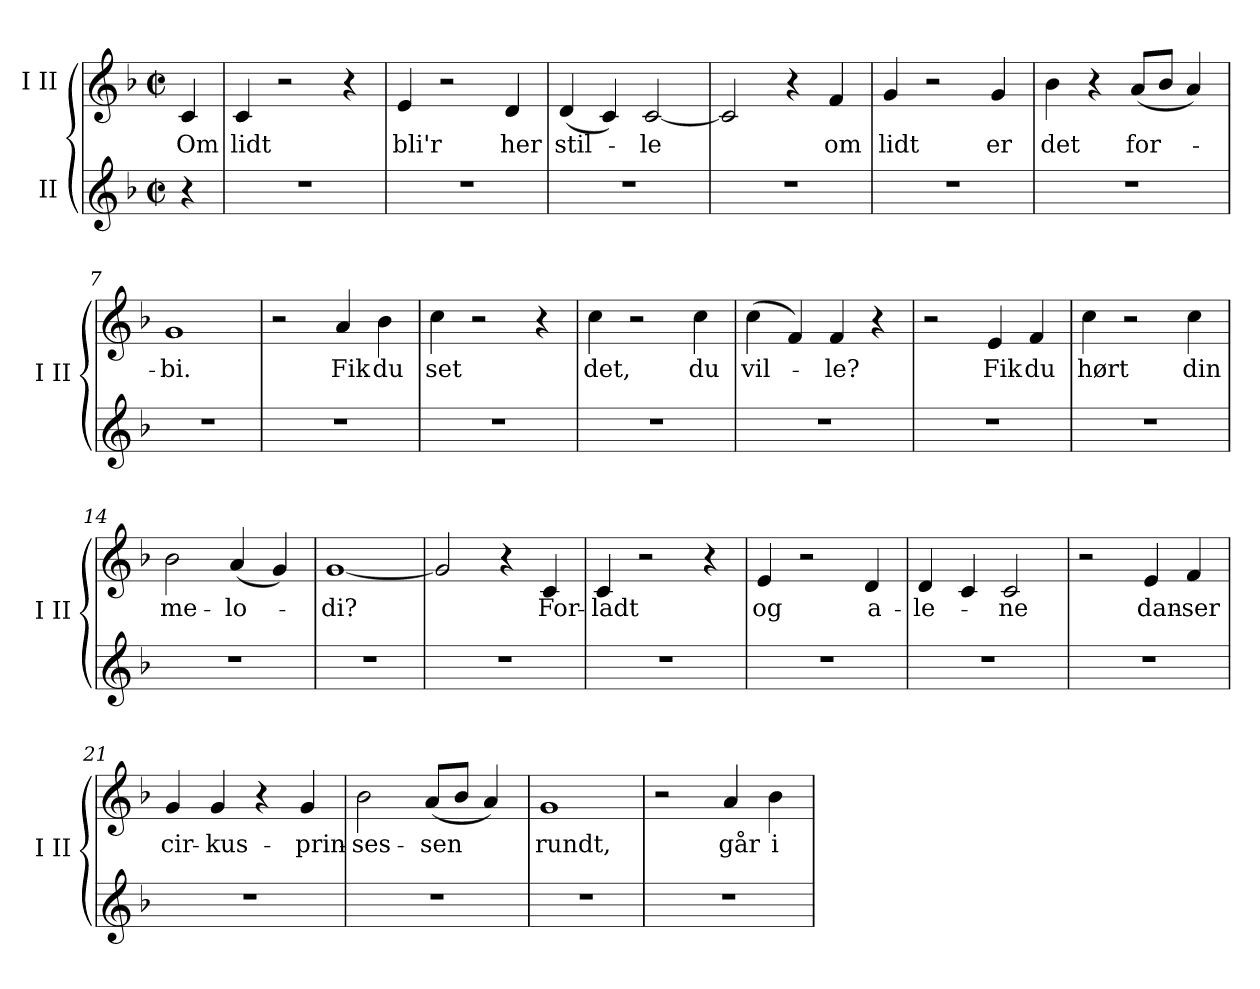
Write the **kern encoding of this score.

**kern	**kern	**text
*part2	*part1	*part1
*staff2	*staff1	*staff1
*I"II	*I"I II	*
*	*I'I II	*
*clefG2	*clefG2	*
*k[b-]	*k[b-]	*
*M2/2	*M2/2	*
*met(c|)	*met(c|)	*
=	=	=
!	!	!LO:LY:b
4r	4c/	Om
=1	=1	=1
!	!	!LO:LY:b
1r	4c/	lidt
.	2r	.
.	4r	.
=2	=2	=2
!	!	!LO:LY:b
1r	4e/	bli'r
.	2r	.
!	!	!LO:LY:b
.	4d/	her
=3	=3	=3
!	!	!LO:LY:b
1r	(<4d/	stil-
.	4c/)	.
!	!	!LO:LY:b
.	[2c/	-le
=4	=4	=4
1r	2c/]	.
.	4r	.
!	!	!LO:LY:b
.	4f/	om
=5	=5	=5
!	!	!LO:LY:b
1r	4g/	lidt
.	2r	.
!	!	!LO:LY:b
.	4g/	er
=6	=6	=6
!	!	!LO:LY:b
1r	4b-\	det
.	4r	.
!	!	!LO:LY:b
.	(<8a/L	for-
.	8b-/J	.
.	4a/)	.
=7	=7	=7
!	!	!LO:LY:b
1r	1g	-bi.
=8	=8	=8
1r	2r	.
!	!	!LO:LY:b
.	4a/	Fik
!	!	!LO:LY:b
.	4b-\	du
=9	=9	=9
!	!	!LO:LY:b
1r	4cc\	set
.	2r	.
.	4r	.
!!LO:LB:g=z
=10	=10	=10
!	!	!LO:LY:b
1r	4cc\	det,
.	2r	.
!	!	!LO:LY:b
.	4cc\	du
=11	=11	=11
!	!	!LO:LY:b
1r	(>4cc\	vil-
.	4f/)	.
!	!	!LO:LY:b
.	4f/	-le?
.	4r	.
=12	=12	=12
1r	2r	.
!	!	!LO:LY:b
.	4e/	Fik
!	!	!LO:LY:b
.	4f/	du
=13	=13	=13
!	!	!LO:LY:b
1r	4cc\	hørt
.	2r	.
!	!	!LO:LY:b
.	4cc\	din
=14	=14	=14
!	!	!LO:LY:b
1r	2b-\	me-
!	!	!LO:LY:b
.	(<4a/	-lo-
.	4g/)	.
=15	=15	=15
!	!	!LO:LY:b
1r	[1g	-di?
=16	=16	=16
1r	2g/]	.
.	4r	.
!	!	!LO:LY:b
.	4c/	For-
=17	=17	=17
!	!	!LO:LY:b
1r	4c/	-ladt
.	2r	.
.	4r	.
=18	=18	=18
!	!	!LO:LY:b
1r	4e/	og
.	2r	.
!	!	!LO:LY:b
.	4d/	a-
=19	=19	=19
!	!	!LO:LY:b
1r	4d/	-le-
.	4c/	.
!	!	!LO:LY:b
.	2c/	-ne
!!LO:LB:g=z
=20	=20	=20
1r	2r	.
!	!	!LO:LY:b
.	4e/	dan-
!	!	!LO:LY:b
.	4f/	-ser
=21	=21	=21
!	!	!LO:LY:b
1r	4g/	cir-
!	!	!LO:LY:b
.	4g/	-kus-
.	4r	.
!	!	!LO:LY:b
.	4g/	-prin-
=22	=22	=22
!	!	!LO:LY:b
1r	2b-\	-ses-
!	!	!LO:LY:b
.	(<8a/L	-sen
.	8b-/J	.
.	4a/)	.
=23	=23	=23
!	!	!LO:LY:b
1r	1g	rundt,
=24	=24	=24
1r	2r	.
!	!	!LO:LY:b
.	4a/	går
!	!	!LO:LY:b
.	4b-\	i
=	=	=
*-	*-	*-
